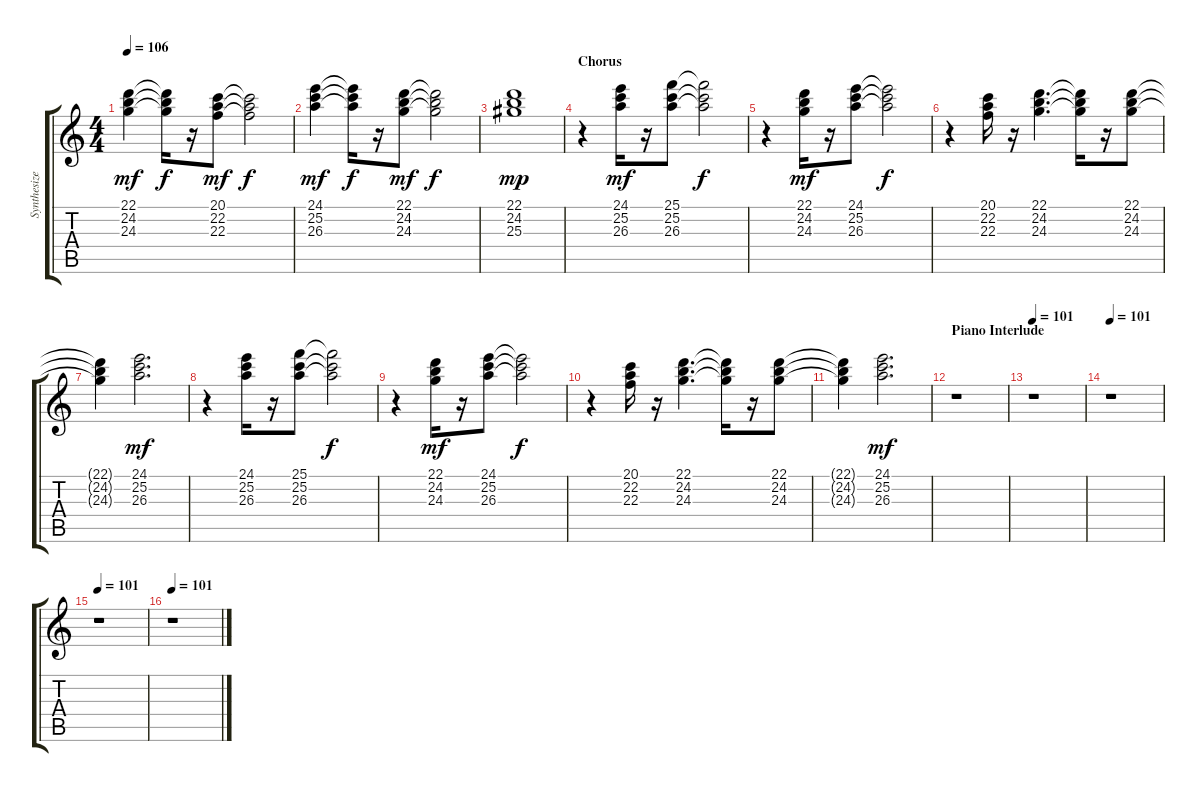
\track ("Synthesizer I" "Synthesize") {instrument pad3polysynth}
\staff {score tabs}
\tuning (E4 B3 G3 D3 A2 E2) {hide}
\ts (4 4)
\tempo 106
\clef g2
\ks c
(22.1 24.2 24.3).4{dy mf} (22.1{t} 24.2{t} 24.3{t}).16{dy f} r.16 (20.1 22.2 22.3).8{dy mf} (20.1{t} 22.2{t} 22.3{t}).2{dy f} |
(24.1 25.2 26.3).4{dy mf} (24.1{t} 25.2{t} 26.3{t}).16{dy f} r.16 (22.1 24.2 24.3).8{dy mf} (22.1{t} 24.2{t} 24.3{t}).2{dy f} |
(22.1 24.2 25.3).1{dy mp} |
\section ("" "Chorus")
r.4 (24.1 25.2 26.3).16{dy mf} r.16 (25.1 25.2 26.3).8 (25.1{t} 25.2{t} 26.3{t}).2{dy f} |
r.4 (22.1 24.2 24.3).16{dy mf} r.16 (24.1 25.2 26.3).8 (24.1{t} 25.2{t} 26.3{t}).2{dy f} |
r.4 (20.1 22.2 22.3).16 r.16 (22.1 24.2 24.3).4{d} (22.1{t} 24.2{t} 24.3{t}).16 r.16 (22.1 24.2 24.3).8 |
(22.1{t} 24.2{t} 24.3{t}).4 (24.1 25.2 26.3).2{d dy mf} |
r.4 (24.1 25.2 26.3).16 r.16 (25.1 25.2 26.3).8 (25.1{t} 25.2{t} 26.3{t}).2{dy f} |
r.4 (22.1 24.2 24.3).16{dy mf} r.16 (24.1 25.2 26.3).8 (24.1{t} 25.2{t} 26.3{t}).2{dy f} |
r.4 (20.1 22.2 22.3).16 r.16 (22.1 24.2 24.3).4{d} (22.1{t} 24.2{t} 24.3{t}).16 r.16 (22.1 24.2 24.3).8 |
(22.1{t} 24.2{t} 24.3{t}).4 (24.1 25.2 26.3).2{d dy mf} |
\section ("" "Piano Interlude")
r.1 |
\tempo 101
r.1 |
\tempo 101
r.1 |
\tempo 101
r.1 |
\tempo 101
r.1
